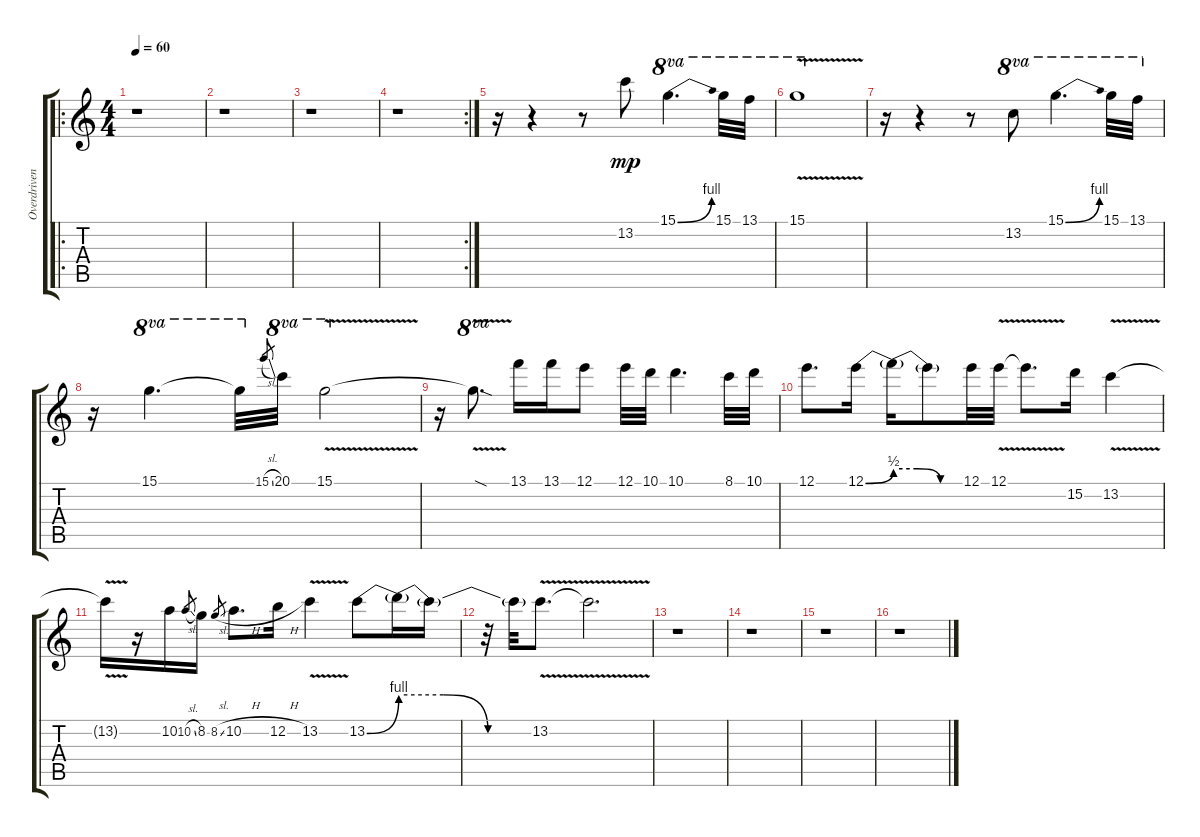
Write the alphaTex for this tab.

\track ("Overdriven" "Overdriven") {instrument overdrivenguitar}
\staff {score tabs}
\tuning (E4 B3 G3 D3 A2 E2) {hide}
\ro
\ts (4 4)
\tempo 60
\clef g2
\ks c
r.1{dy mp instrument overdrivenguitar} |
r.1 |
r.1 |
\rc 2
r.1 |
r.16 r.4 r.8 13.2.8 15.1{be (bend 0 0 60 4)}.4{d ot 8va} 15.1.32{ot 8va} 13.1.32{ot 8va} |
15.1{v}.1{ot 8va} |
r.16 r.4 r.8 13.2.8{ot 8va} 15.1{be (bend 0 0 60 4)}.4{d ot 8va} 15.1.32{ot 8va} 13.1.32{ot 8va} |
r.16 15.1.4{d ot 8va} 15.1{t}.32{ot 8va} 15.1{sl}.8{gr} 20.1.32{ot 8va} 15.1{v}.2{ot 8va} |
r.16 15.1{sod t}.8{d ot 8va} 13.1.16 13.1.16 12.1.8 12.1.32 10.1.32 10.1.4{d} 8.1.32 10.1.32 |
12.1.8{d} 12.1{be (bend 0 0 60 2)}.16 12.1{be (custom 0 2 20 2 40 0 60 0) t}.16 12.1{t}.8 12.1.32 12.1{v}.32 12.1{v t}.8{d} 15.2.16 13.2{v}.4 |
13.2{v t}.16 r.16 10.2.16 10.2{sl}.8{gr} 8.2.16 8.2{sl}.8{gr} 10.2{h}.8{d} 12.2{h}.16 13.2{v}.4 13.2{be (bend 0 0 60 4)}.8 13.2{be (custom 0 4 20 4 40 0 60 0) t}.16 13.2{t}.16 |
r.32 13.2{t}.32 13.2{v}.8{d} 13.2{v t}.2{d} |
r.1 |
r.1 |
r.1 |
r.1
